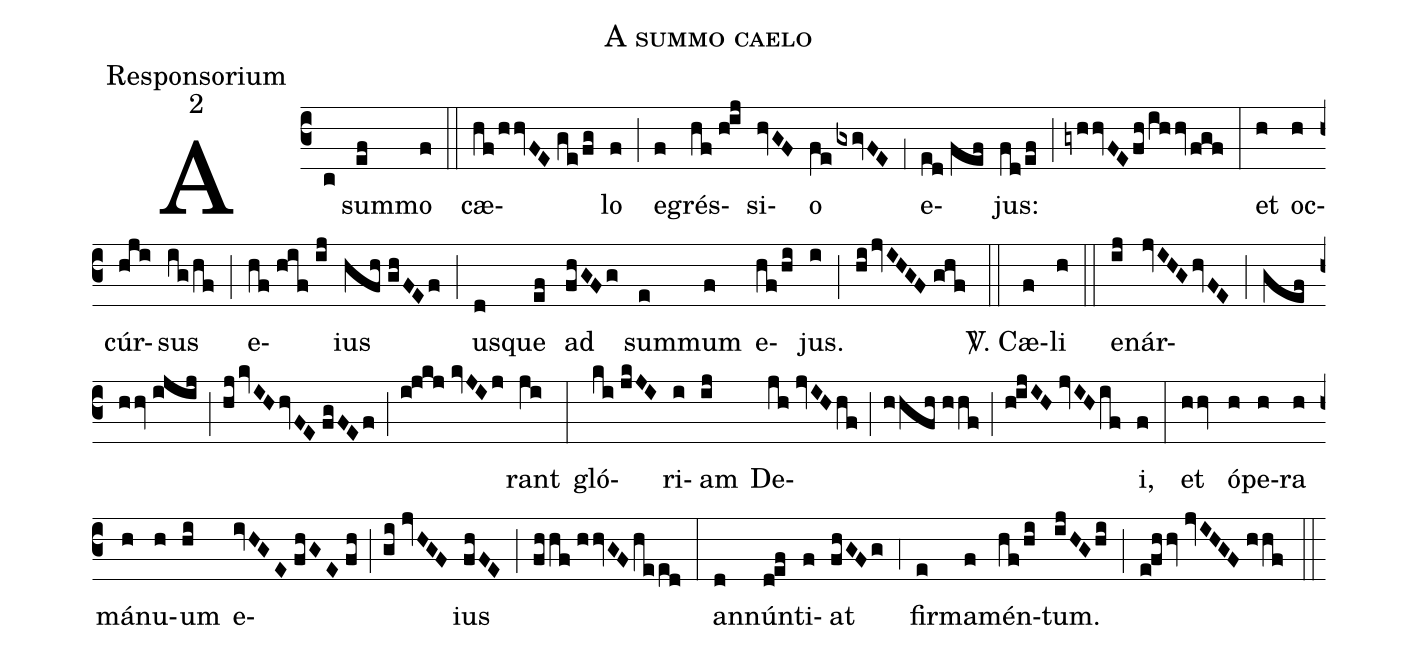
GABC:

name:A summo caelo;
office-part:Responsorium;
mode:2;
%%
(c3) A(c) sum(ef)mo(f) (::)
cæ(hf/hhvFE//ge/fg)lo(f) (;) e(f)grés(hf//h!ij)si(hvGF)o(fe/gxgvFE) (,1) e(ed//fef)jus:(fd/ef) (;) (gyhhvFE/fh/ihhv/fgf) (:)
et(h) oc(h)cúr(hji)sus(ig/hf) (;) e(hf//hif//ij)ius(hfh//ghFEf) (;) us(d)que(ef) ad(fhGFg) sum(e)mum(f) e(hf/hi)jus.(i) (;) (hi/jvIHGF//ghf) (::)

<sp>V/</sp>. Cæ(f)li(h) (::)
e(ij)nár(jvIHG/hvFE;gef//hhv//ijij;hj/kvIH/hvFE//fgFEf;i!jkj//kvJIj)rant(ji) (:)
gló(ki//jkJI)ri(i)am(ij) De(jh//jvIH/hf;hhfh//hhf;h!ijIH//jvIH/if)i,(f) (:)
et(hhv) ó(h)pe(h)ra(h) má(h)nu(h)um(hi) e(ivHGE//fhGE//fh;gi//jvHGF)ius(fhFE) (;) (fhhf//hhvGF/heed) (:)
an(d)nún(d!ef)ti(f)at(fhGFg) (,4) fir(e)ma(f)mén(hf/hi)tum.(ijHG/hi) (;) (e!fhhv//jvIHGF//hhf) (::)
